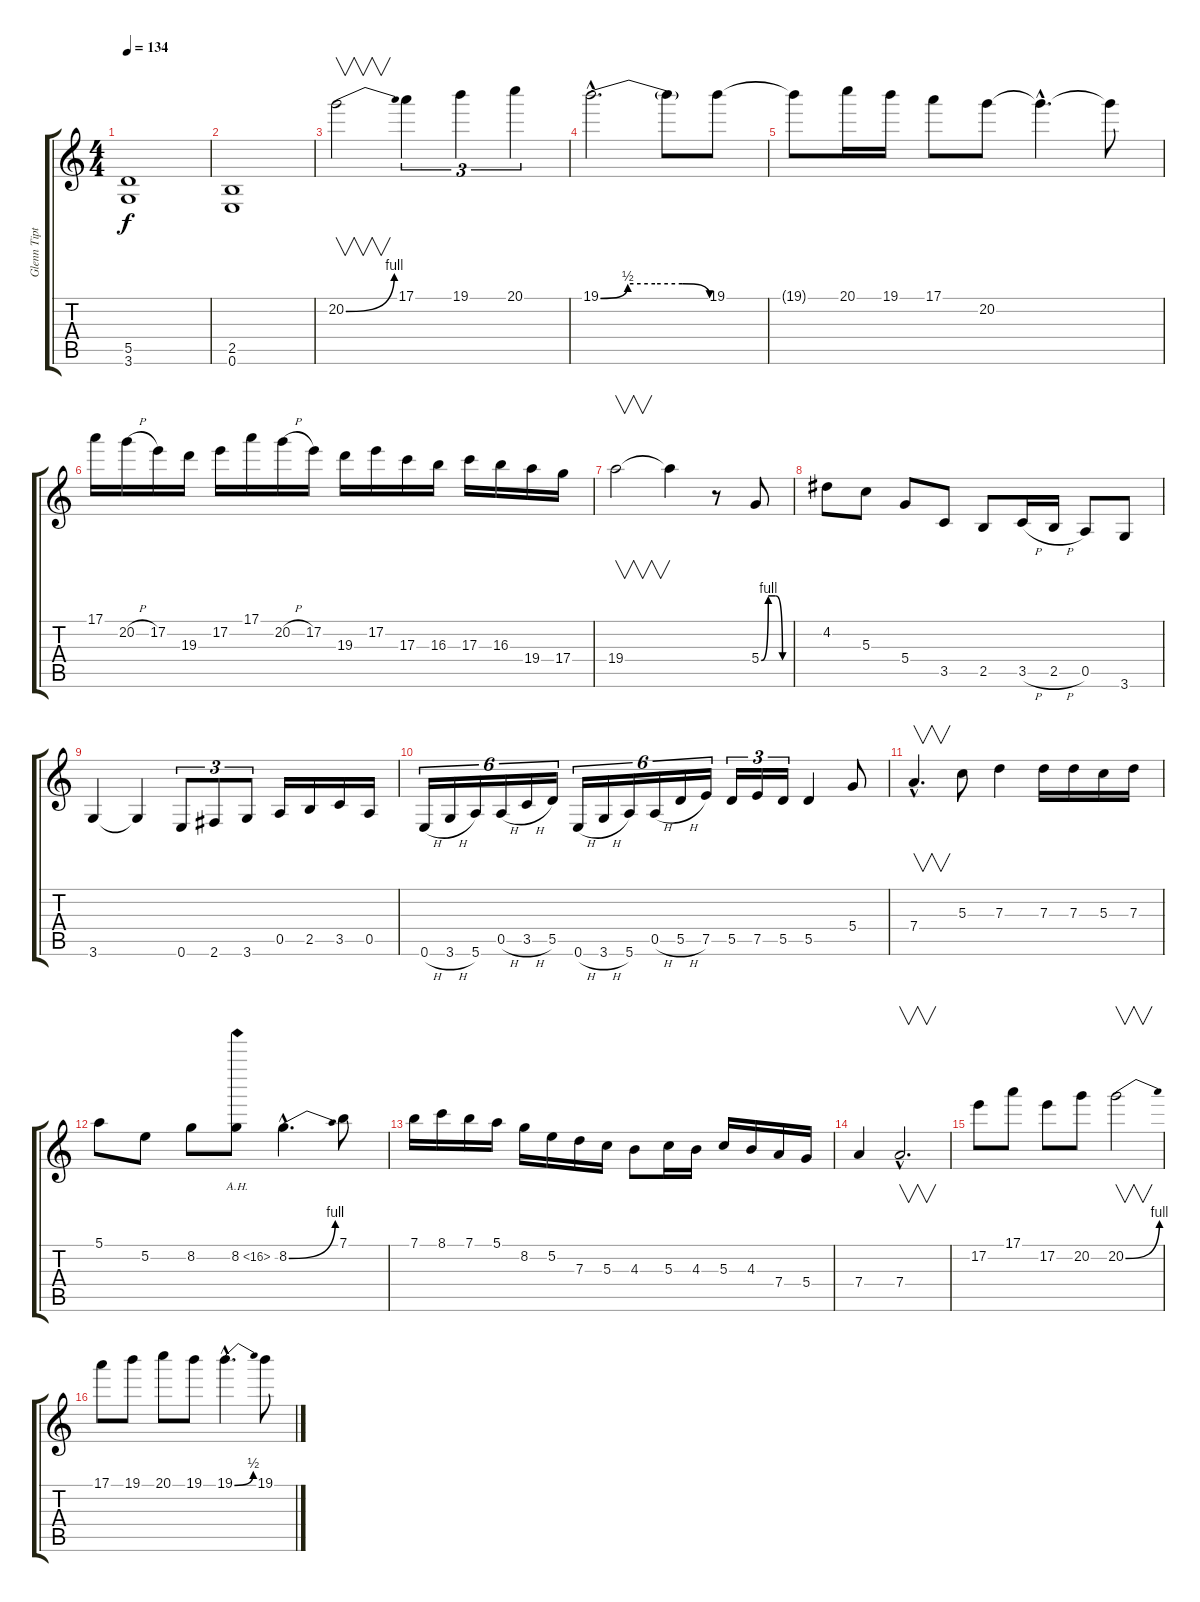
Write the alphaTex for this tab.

\track ("Glenn Tipton" "Glenn Tipt") {instrument overdrivenguitar}
\staff {score tabs}
\tuning (E4 B3 G3 D3 A2 E2) {hide}
\ts (4 4)
\tempo 134
\clef g2
\ks c
(5.5 3.6).1{dy f} |
(2.5 0.6).1 |
20.2{be (bend 0 0 60 4)}.2{v} 17.1.4{tu (3 2)} 19.1.4{tu (3 2)} 20.1.4{tu (3 2)} |
19.1{be (custom 0 0 15 2 30 2 45 2 60 0) hac}.2{d} 19.1{t}.8 19.1.8 |
19.1{t}.8 20.1.16 19.1.16 17.1.8 20.2.8 20.2{hac t}.4{d} 20.2{t}.8 |
17.1.16 20.2{h}.16 17.2.16 19.3.16 17.2.16 17.1.16 20.2{h}.16 17.2.16 19.3.16 17.2.16 17.3.16 16.3.16 17.3.16 16.3.16 19.4.16 17.4.16 |
19.4.2{v} 19.4{t}.4 r.8 5.4{be (custom 0 0 15 4 30 4 45 0 60 0)}.8 |
4.2.8 5.3.8 5.4.8 3.5.8 2.5.8 3.5{h}.16 2.5{h}.16 0.5.8 3.6.8 |
3.6.4 3.6{t}.4 0.6.8{tu (3 2)} 2.6.8{tu (3 2)} 3.6.8{tu (3 2)} 0.5.16 2.5.16 3.5.16 0.5.16 |
0.6{h}.16{tu (6 4)} 3.6{h}.16{tu (6 4)} 5.6.16{tu (6 4)} 0.5{h}.16{tu (6 4)} 3.5{h}.16{tu (6 4)} 5.5.16{tu (6 4)} 0.6{h}.16{tu (6 4)} 3.6{h}.16{tu (6 4)} 5.6.16{tu (6 4)} 0.5{h}.16{tu (6 4)} 5.5{h}.16{tu (6 4)} 7.5.16{tu (6 4)} 5.5.16{tu (3 2)} 7.5.16{tu (3 2)} 5.5.16{tu (3 2)} 5.5.4 5.4.8 |
7.4{hac}.4{v d} 5.3.8 7.3.4 7.3.16 7.3.16 5.3.16 7.3.16 |
5.1.8 5.2.8 8.2.8 8.2{ah 8}.8 8.2{be (bend 0 0 60 4) hac}.4{d} 7.1.8 |
7.1.16 8.1.16 7.1.16 5.1.16 8.2.16 5.2.16 7.3.16 5.3.16 4.3.8 5.3.16 4.3.16 5.3.16 4.3.16 7.4.16 5.4.16 |
7.4.4 7.4{hac}.2{v d} |
17.2.8 17.1.8 17.2.8 20.2.8 20.2{be (bend 0 0 60 4)}.2{v} |
17.1.8 19.1.8 20.1.8 19.1.8 19.1{be (bend 0 0 60 2) hac}.4{d} 19.1.8
